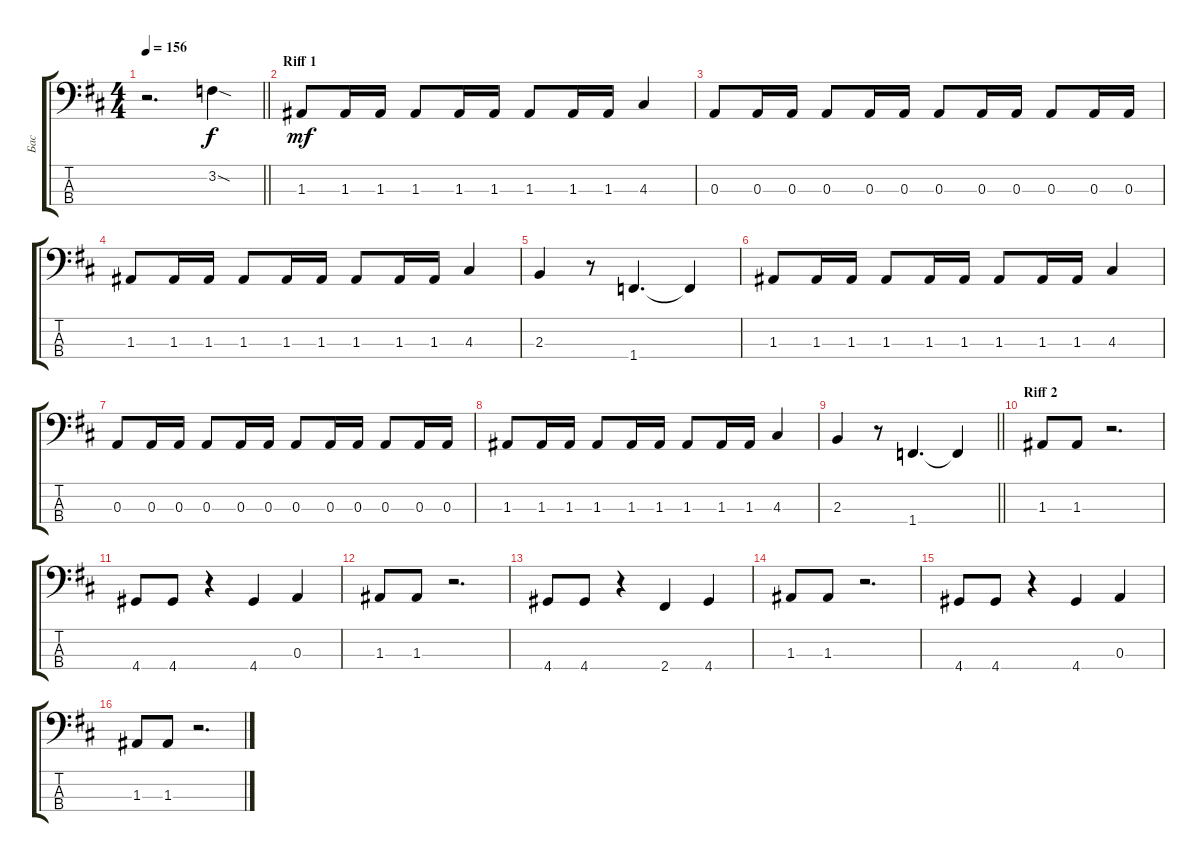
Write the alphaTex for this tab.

\track ("Бас" "Бас") {instrument electricbassfinger}
\staff {score tabs}
\tuning (G2 D2 A1 E1) {hide}
\ts (4 4)
\tempo 156
\clef f4
\barLineRight lightlight
\ks bminor
r.2{d dy f instrument electricbassfinger} 3.2{sod}.4 |
\section ("" "Riff 1")
1.3.8{dy mf} 1.3.16 1.3.16 1.3.8 1.3.16 1.3.16 1.3.8 1.3.16 1.3.16 4.3.4 |
0.3.8 0.3.16 0.3.16 0.3.8 0.3.16 0.3.16 0.3.8 0.3.16 0.3.16 0.3.8 0.3.16 0.3.16 |
1.3.8 1.3.16 1.3.16 1.3.8 1.3.16 1.3.16 1.3.8 1.3.16 1.3.16 4.3.4 |
2.3.4 r.8 1.4.4{d} 1.4{t}.4 |
1.3.8 1.3.16 1.3.16 1.3.8 1.3.16 1.3.16 1.3.8 1.3.16 1.3.16 4.3.4 |
0.3.8 0.3.16 0.3.16 0.3.8 0.3.16 0.3.16 0.3.8 0.3.16 0.3.16 0.3.8 0.3.16 0.3.16 |
1.3.8 1.3.16 1.3.16 1.3.8 1.3.16 1.3.16 1.3.8 1.3.16 1.3.16 4.3.4 |
\barLineRight lightlight
2.3.4 r.8 1.4.4{d} 1.4{t}.4 |
\section ("" "Riff 2")
1.3.8 1.3.8 r.2{d} |
4.4.8 4.4.8 r.4 4.4.4 0.3.4 |
1.3.8 1.3.8 r.2{d} |
4.4.8 4.4.8 r.4 2.4.4 4.4.4 |
1.3.8 1.3.8 r.2{d} |
4.4.8 4.4.8 r.4 4.4.4 0.3.4 |
1.3.8 1.3.8 r.2{d}
